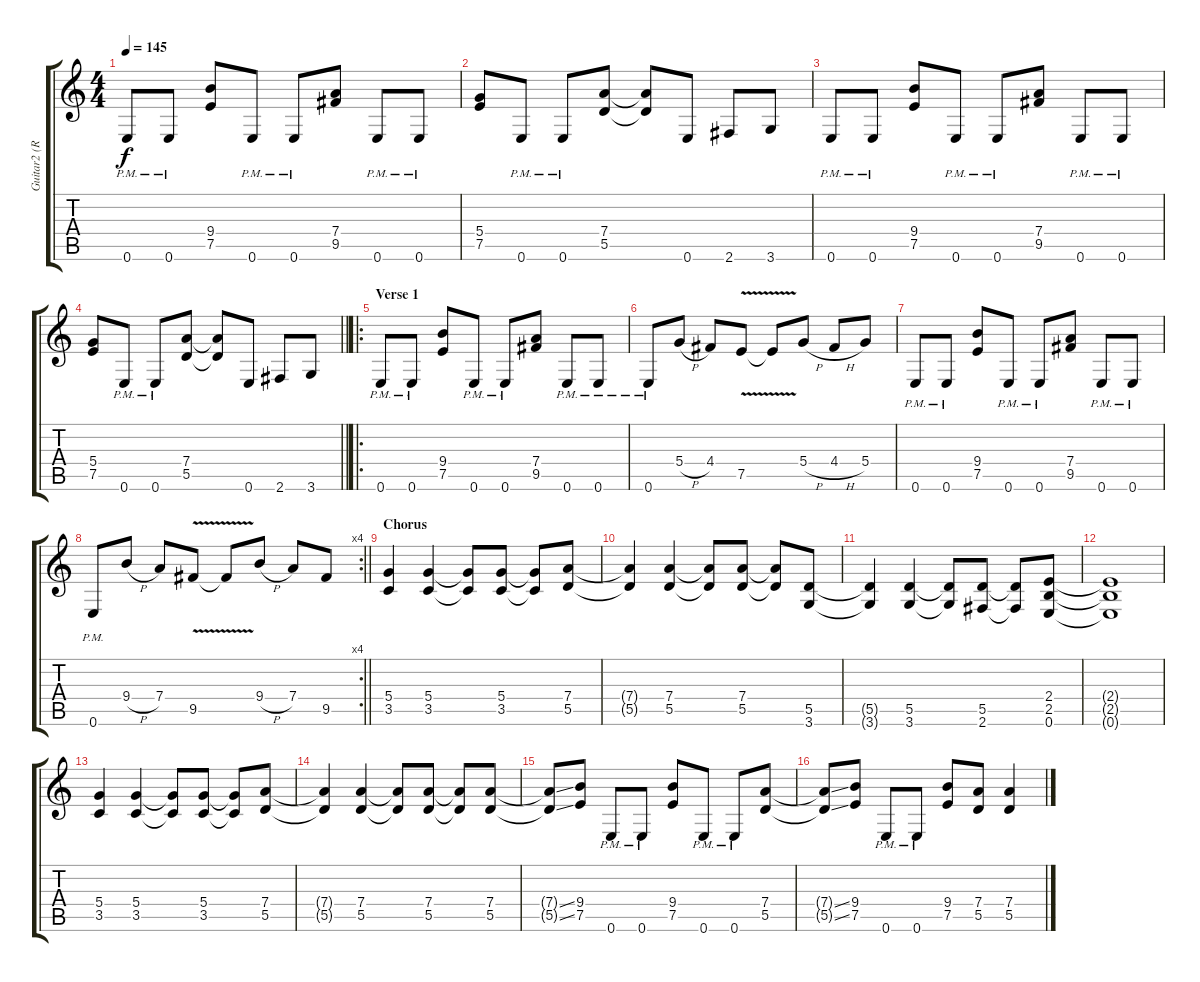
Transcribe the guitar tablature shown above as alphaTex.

\track ("Guitar2 (Rhythm)" "Guitar2 (R") {instrument distortionguitar}
\staff {score tabs}
\tuning (E4 B3 G3 D3 A2 E2) {hide}
\ts (4 4)
\tempo 145
\clef g2
\ks c
0.6{pm}.8{dy f} 0.6{pm}.8 (9.4 7.5).8 0.6{pm}.8 0.6{pm}.8 (7.4 9.5).8 0.6{pm}.8 0.6{pm}.8 |
(5.4 7.5).8 0.6{pm}.8 0.6{pm}.8 (7.4 5.5).8 (7.4{t} 5.5{t}).8 0.6.8 2.6.8 3.6.8 |
0.6{pm}.8 0.6{pm}.8 (9.4 7.5).8 0.6{pm}.8 0.6{pm}.8 (7.4 9.5).8 0.6{pm}.8 0.6{pm}.8 |
\barLineRight lightlight
(5.4 7.5).8 0.6{pm}.8 0.6{pm}.8 (7.4 5.5).8 (7.4{t} 5.5{t}).8 0.6.8 2.6.8 3.6.8 |
\ro
\section ("" "Verse 1")
0.6{pm}.8 0.6{pm}.8 (9.4 7.5).8 0.6{pm}.8 0.6{pm}.8 (7.4 9.5).8 0.6{pm}.8 0.6{pm}.8 |
0.6{pm}.8 5.4{h}.8 4.4.8 7.5{v}.8 7.5{t}.8 5.4{h}.8 4.4{h}.8 5.4.8 |
0.6{pm}.8 0.6{pm}.8 (9.4 7.5).8 0.6{pm}.8 0.6{pm}.8 (7.4 9.5).8 0.6{pm}.8 0.6{pm}.8 |
\rc 4
\barLineRight lightlight
0.6{pm}.8 9.4{h}.8 7.4.8 9.5{v}.8 9.5{t}.8 9.4{h}.8 7.4.8 9.5.8 |
\section ("" "Chorus")
(5.4 3.5).4 (5.4 3.5).4 (5.4{t} 3.5{t}).8 (5.4 3.5).8 (5.4{t} 3.5{t}).8 (7.4 5.5).8 |
(7.4{t} 5.5{t}).4 (7.4 5.5).4 (7.4{t} 5.5{t}).8 (7.4 5.5).8 (7.4{t} 5.5{t}).8 (5.5 3.6).8 |
(5.5{t} 3.6{t}).4 (5.5 3.6).4 (5.5{t} 3.6{t}).8 (5.5 2.6).8 (5.5{t} 2.6{t}).8 (2.4 2.5 0.6).8 |
(2.4{t} 2.5{t} 0.6{t}).1 |
(5.4 3.5).4 (5.4 3.5).4 (5.4{t} 3.5{t}).8 (5.4 3.5).8 (5.4{t} 3.5{t}).8 (7.4 5.5).8 |
(7.4{t} 5.5{t}).4 (7.4 5.5).4 (7.4{t} 5.5{t}).8 (7.4 5.5).8 (7.4{t} 5.5{t}).8 (7.4 5.5).8 |
(7.4{ss t} 5.5{ss t}).8 (9.4 7.5).8 0.6{pm}.8 0.6{pm}.8 (9.4 7.5).8 0.6{pm}.8 0.6{pm}.8 (7.4 5.5).8 |
(7.4{ss t} 5.5{ss t}).8 (9.4 7.5).8 0.6{pm}.8 0.6{pm}.8 (9.4 7.5).8 (7.4 5.5).8 (7.4 5.5).4
